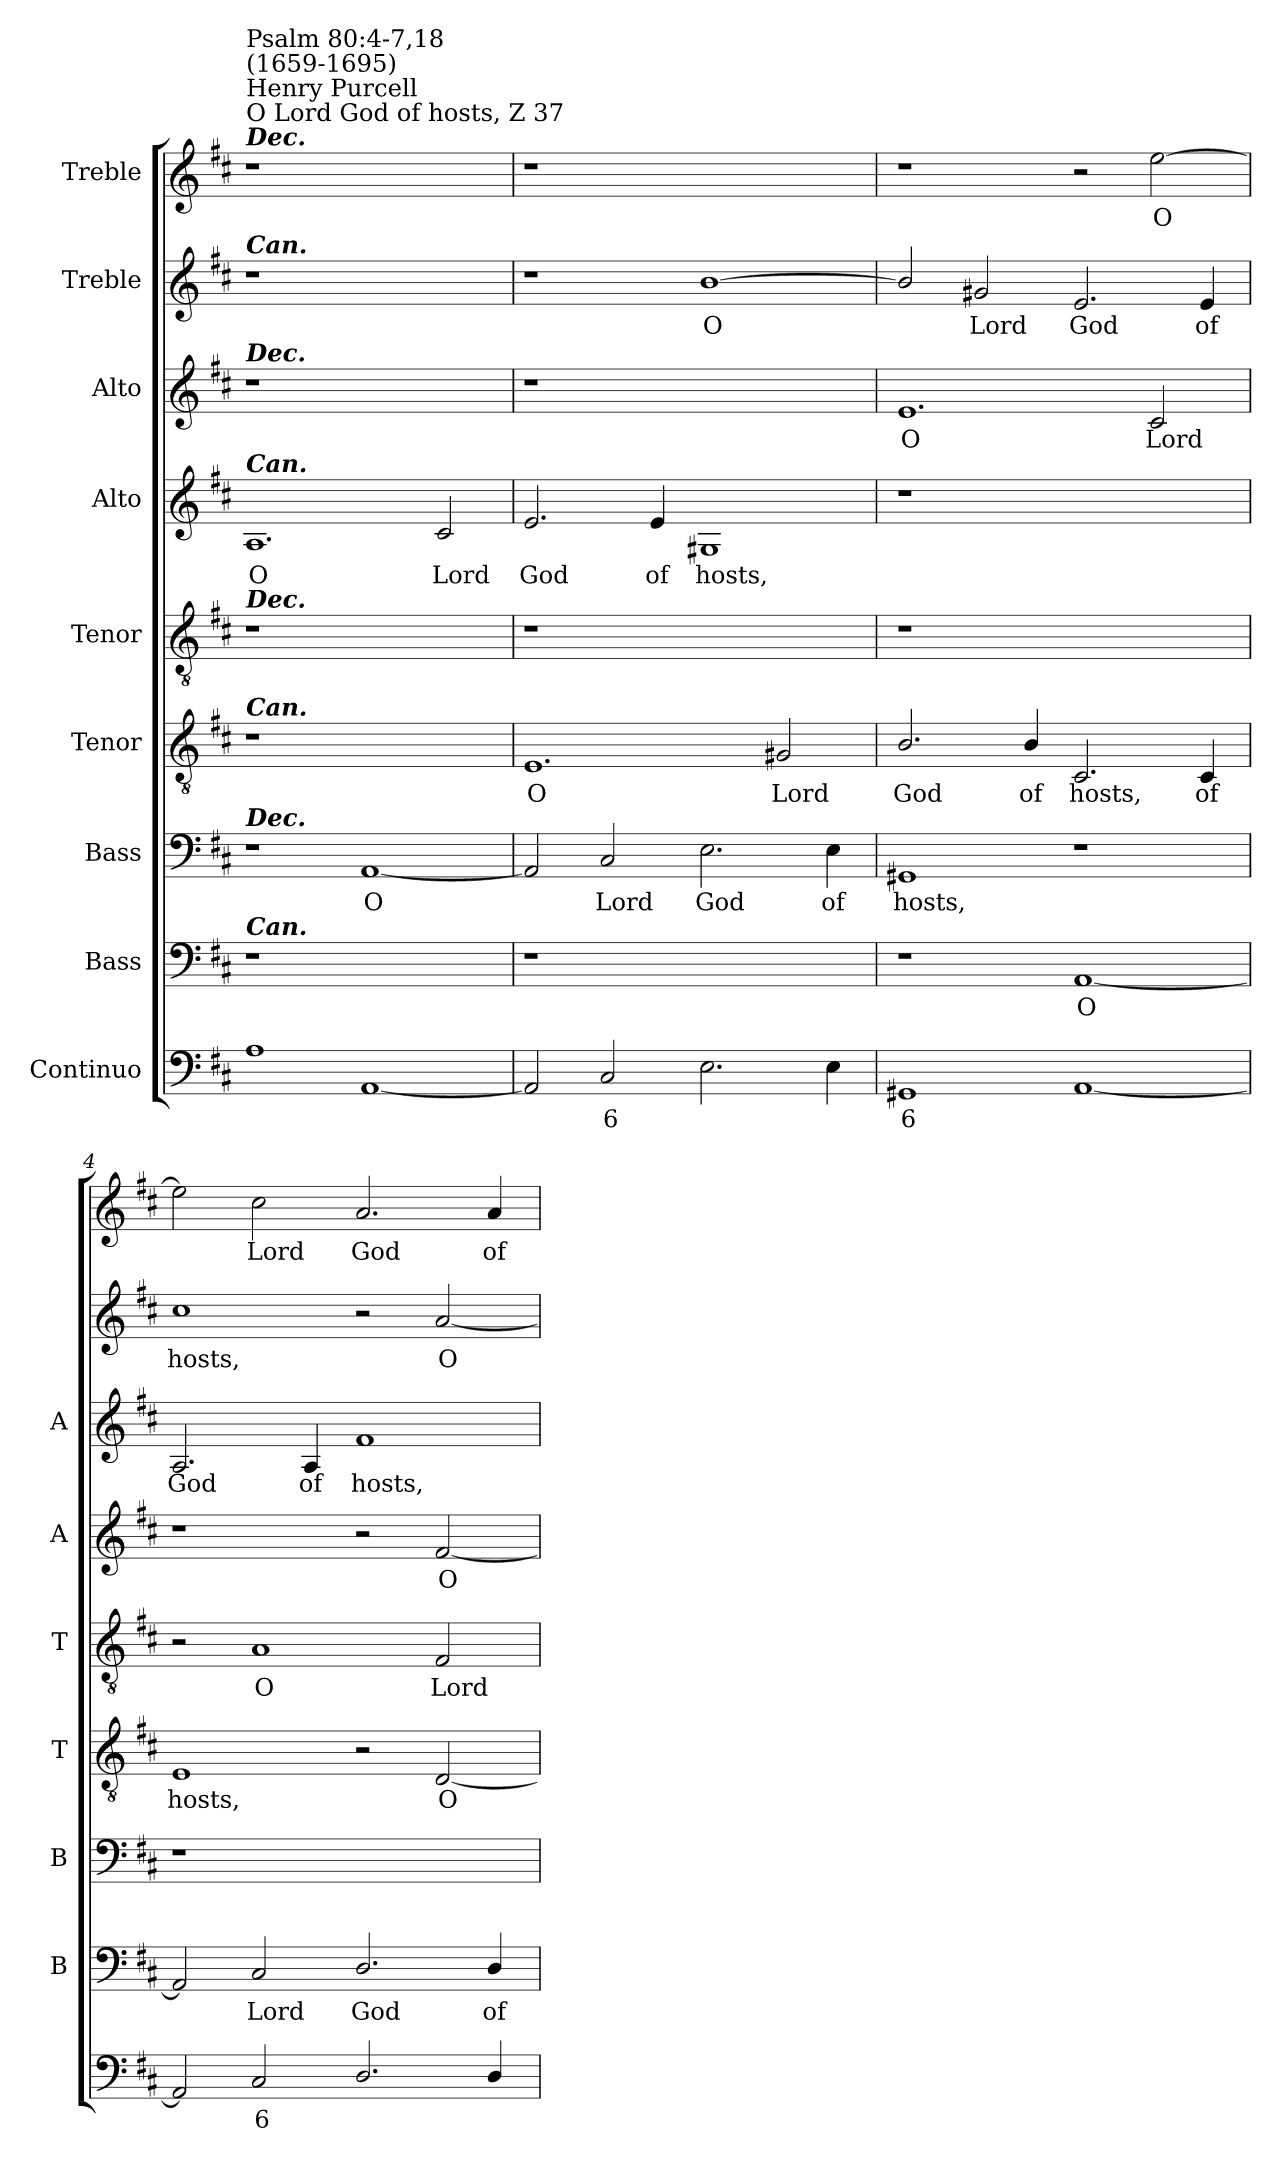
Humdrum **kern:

**kern	**text	**kern	**text	**kern	**text	**kern	**text	**kern	**text	**kern	**text	**kern	**text	**kern	**text	**kern	**text
*part9	*part9	*part8	*part8	*part7	*part7	*part6	*part6	*part5	*part5	*part4	*part4	*part3	*part3	*part2	*part2	*part1	*part1
*staff9	*staff9	*staff8	*staff8	*staff7	*staff7	*staff6	*staff6	*staff5	*staff5	*staff4	*staff4	*staff3	*staff3	*staff2	*staff2	*staff1	*staff1
*I"Continuo	*	*I"Bass	*	*I"Bass	*	*I"Tenor	*	*I"Tenor	*	*I"Alto	*	*I"Alto	*	*I"Treble	*	*I"Treble	*
*	*	*I'B	*	*I'B	*	*I'T	*	*I'T	*	*I'A	*	*I'A	*	*	*	*	*
*clefF4	*	*clefF4	*	*clefF4	*	*clefGv2	*	*clefGv2	*	*clefG2	*	*clefG2	*	*clefG2	*	*clefG2	*
*k[f#c#]	*	*k[f#c#]	*	*k[f#c#]	*	*k[f#c#]	*	*k[f#c#]	*	*k[f#c#]	*	*k[f#c#]	*	*k[f#c#]	*	*k[f#c#]	*
*D:	*	*D:	*	*D:	*	*D:	*	*D:	*	*D:	*	*D:	*	*D:	*	*D:	*
*MM140	*	*MM140	*	*MM140	*	*MM140	*	*MM140	*	*MM140	*	*MM140	*	*MM140	*	*MM140	*
=1	=1	=1	=1	=1	=1	=1	=1	=1	=1	=1	=1	=1	=1	=1	=1	=1	=1
!	!	!	!	!	!	!	!	!	!	!	!	!	!	!	!	!LO:TX:a:Bi:t=Dec.	!
!	!	!	!	!	!	!	!	!	!	!	!	!	!	!	!	!LO:TX:a:t=O Lord God of hosts, Z 37	!
!	!	!	!	!	!	!	!	!	!	!	!	!	!	!	!	!LO:TX:a:t=Henry Purcell	!
!	!	!	!	!	!	!	!	!	!	!	!	!	!	!	!	!LO:TX:a:t=(1659-1695)	!
!	!	!	!	!	!	!	!	!	!	!	!	!	!	!	!	!LO:TX:a:t=Psalm 80&colon;4-7,18	!
!	!	!	!	!	!	!	!	!	!	!	!	!	!	!LO:TX:a:Bi:t=Can.	!	!	!
!	!	!	!	!	!	!	!	!	!	!	!	!LO:TX:a:Bi:t=Dec.	!	!	!	!	!
!	!	!	!	!	!	!	!	!	!	!LO:TX:a:Bi:t=Can.	!	!	!	!	!	!	!
!	!	!	!	!	!	!	!	!LO:TX:a:Bi:t=Dec.	!	!	!	!	!	!	!	!	!
!	!	!	!	!	!	!LO:TX:a:Bi:t=Can.	!	!	!	!	!	!	!	!	!	!	!
!	!	!	!	!LO:TX:a:Bi:t=Dec.	!	!	!	!	!	!	!	!	!	!	!	!	!
!	!	!LO:TX:a:Bi:t=Can.	!	!	!	!	!	!	!	!	!	!	!	!	!	!	!
!	!	!	!	!	!	!	!	!	!	!	!LO:LY:b	!	!	!	!	!	!
1A	.	1r	.	1r	.	1r	.	1r	.	1.A	O	1r	.	1r	.	1r	.
!	!	!	!	!	!LO:LY:b	!	!	!	!	!	!	!	!	!	!	!	!
[1AA	.	1ryy	.	[1AA	O	1ryy	.	1ryy	.	.	.	1ryy	.	1ryy	.	1ryy	.
!	!	!	!	!	!	!	!	!	!	!	!LO:LY:b	!	!	!	!	!	!
.	.	.	.	.	.	.	.	.	.	2c#/	Lord	.	.	.	.	.	.
=2	=2	=2	=2	=2	=2	=2	=2	=2	=2	=2	=2	=2	=2	=2	=2	=2	=2
!	!	!	!	!	!	!	!LO:LY:b	!	!	!	!LO:LY:b	!	!	!	!	!	!
2AA/]	.	1r	.	2AA/]	.	1.E	O	1r	.	2.e/	God	1r	.	1r	.	1r	.
!	!LO:LY:b	!	!	!	!LO:LY:b	!	!	!	!	!	!	!	!	!	!	!	!
2C#/	6	.	.	2C#/	Lord	.	.	.	.	.	.	.	.	.	.	.	.
!	!	!	!	!	!	!	!	!	!	!	!LO:LY:b	!	!	!	!	!	!
.	.	.	.	.	.	.	.	.	.	4e/	of	.	.	.	.	.	.
!	!	!	!	!	!LO:LY:b	!	!	!	!	!	!LO:LY:b	!	!	!	!LO:LY:b	!	!
2.E\	.	1ryy	.	2.E\	God	.	.	1ryy	.	1G#X	hosts,	1ryy	.	[1b	O	1ryy	.
!	!	!	!	!	!	!	!LO:LY:b	!	!	!	!	!	!	!	!	!	!
.	.	.	.	.	.	2G#X/	Lord	.	.	.	.	.	.	.	.	.	.
!	!	!	!	!	!LO:LY:b	!	!	!	!	!	!	!	!	!	!	!	!
4E\	.	.	.	4E\	of	.	.	.	.	.	.	.	.	.	.	.	.
=3	=3	=3	=3	=3	=3	=3	=3	=3	=3	=3	=3	=3	=3	=3	=3	=3	=3
!	!LO:LY:b	!	!	!	!LO:LY:b	!	!LO:LY:b	!	!	!	!	!	!LO:LY:b	!	!	!	!
1GG#X	6	1r	.	1GG#X	hosts,	2.B/	God	1r	.	1r	.	1.e	O	2b/]	.	1r	.
!	!	!	!	!	!	!	!	!	!	!	!	!	!	!	!LO:LY:b	!	!
.	.	.	.	.	.	.	.	.	.	.	.	.	.	2g#X/	Lord	.	.
!	!	!	!	!	!	!	!LO:LY:b	!	!	!	!	!	!	!	!	!	!
.	.	.	.	.	.	4B/	of	.	.	.	.	.	.	.	.	.	.
!	!	!	!LO:LY:b	!	!	!	!LO:LY:b	!	!	!	!	!	!	!	!LO:LY:b	!	!
[1AA	.	[1AA	O	1r	.	2.C#/	hosts,	1ryy	.	1ryy	.	.	.	2.e/	God	2r	.
!	!	!	!	!	!	!	!	!	!	!	!	!	!LO:LY:b	!	!	!	!LO:LY:b
.	.	.	.	.	.	.	.	.	.	.	.	2c#/	Lord	.	.	[2ee\	O
!	!	!	!	!	!	!	!LO:LY:b	!	!	!	!	!	!	!	!LO:LY:b	!	!
.	.	.	.	.	.	4C#/	of	.	.	.	.	.	.	4e/	of	.	.
=4	=4	=4	=4	=4	=4	=4	=4	=4	=4	=4	=4	=4	=4	=4	=4	=4	=4
!	!	!	!	!	!	!	!LO:LY:b	!	!	!	!	!	!LO:LY:b	!	!LO:LY:b	!	!
2AA/]	.	2AA/]	.	1r	.	1E	hosts,	2r	.	1r	.	2.A/	God	1cc#	hosts,	2ee\]	.
!	!LO:LY:b	!	!LO:LY:b	!	!	!	!	!	!LO:LY:b	!	!	!	!	!	!	!	!LO:LY:b
2C#/	6	2C#/	Lord	.	.	.	.	1A	O	.	.	.	.	.	.	2cc#\	Lord
!	!	!	!	!	!	!	!	!	!	!	!	!	!LO:LY:b	!	!	!	!
.	.	.	.	.	.	.	.	.	.	.	.	4A/	of	.	.	.	.
!	!	!	!LO:LY:b	!	!	!	!	!	!	!	!	!	!LO:LY:b	!	!	!	!LO:LY:b
2.D/	.	2.D/	God	1ryy	.	2r	.	.	.	2r	.	1f#	hosts,	2r	.	2.a/	God
!	!	!	!	!	!	!	!LO:LY:b	!	!LO:LY:b	!	!LO:LY:b	!	!	!	!LO:LY:b	!	!
.	.	.	.	.	.	[2D/	O	2F#/	Lord	[2f#/	O	.	.	[2a/	O	.	.
!	!	!	!LO:LY:b	!	!	!	!	!	!	!	!	!	!	!	!	!	!LO:LY:b
4D/	.	4D/	of	.	.	.	.	.	.	.	.	.	.	.	.	4a/	of
=	=	=	=	=	=	=	=	=	=	=	=	=	=	=	=	=	=
*-	*-	*-	*-	*-	*-	*-	*-	*-	*-	*-	*-	*-	*-	*-	*-	*-	*-
